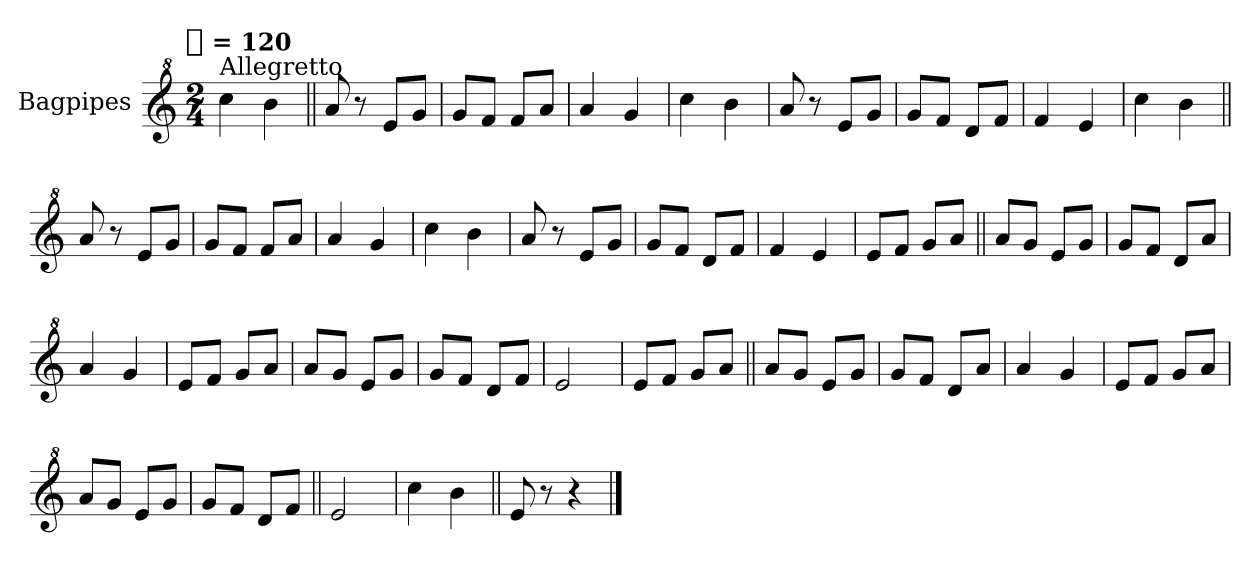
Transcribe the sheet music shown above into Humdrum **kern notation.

**kern
*part1
*staff1
*I"Bagpipes
*I'Bag
*clefG^2
*k[]
!!LO:TX:omd:t=[quarter] = 120
*M2/4
*MM120
=1
!LO:TX:a:t=Allegretto
4ccc
4bb
=||
8aa
8r
8eeL
8ggJ
=
8ggL
8ffJ
8ffL
8aaJ
=
4aa
4gg
=
4ccc
4bb
=
8aa
8r
8eeL
8ggJ
=
8ggL
8ffJ
8ddL
8ffJ
=
4ff
4ee
=
4ccc
4bb
=||
8aa
8r
8eeL
8ggJ
=
8ggL
8ffJ
8ffL
8aaJ
=
4aa
4gg
=
4ccc
4bb
=
8aa
8r
8eeL
8ggJ
=
8ggL
8ffJ
8ddL
8ffJ
=
4ff
4ee
=
8eeL
8ffJ
8ggL
8aaJ
=||
8aaL
8ggJ
8eeL
8ggJ
=
8ggL
8ffJ
8ddL
8aaJ
=
4aa
4gg
=
8eeL
8ffJ
8ggL
8aaJ
=
8aaL
8ggJ
8eeL
8ggJ
=
8ggL
8ffJ
8ddL
8ffJ
=
2ee
=
8eeL
8ffJ
8ggL
8aaJ
=||
8aaL
8ggJ
8eeL
8ggJ
=
8ggL
8ffJ
8ddL
8aaJ
=
4aa
4gg
=
8eeL
8ffJ
8ggL
8aaJ
=
8aaL
8ggJ
8eeL
8ggJ
=
8ggL
8ffJ
8ddL
8ffJ
=||
2ee
=
4ccc
4bb
=||
8ee
8r
4r
==
*-
